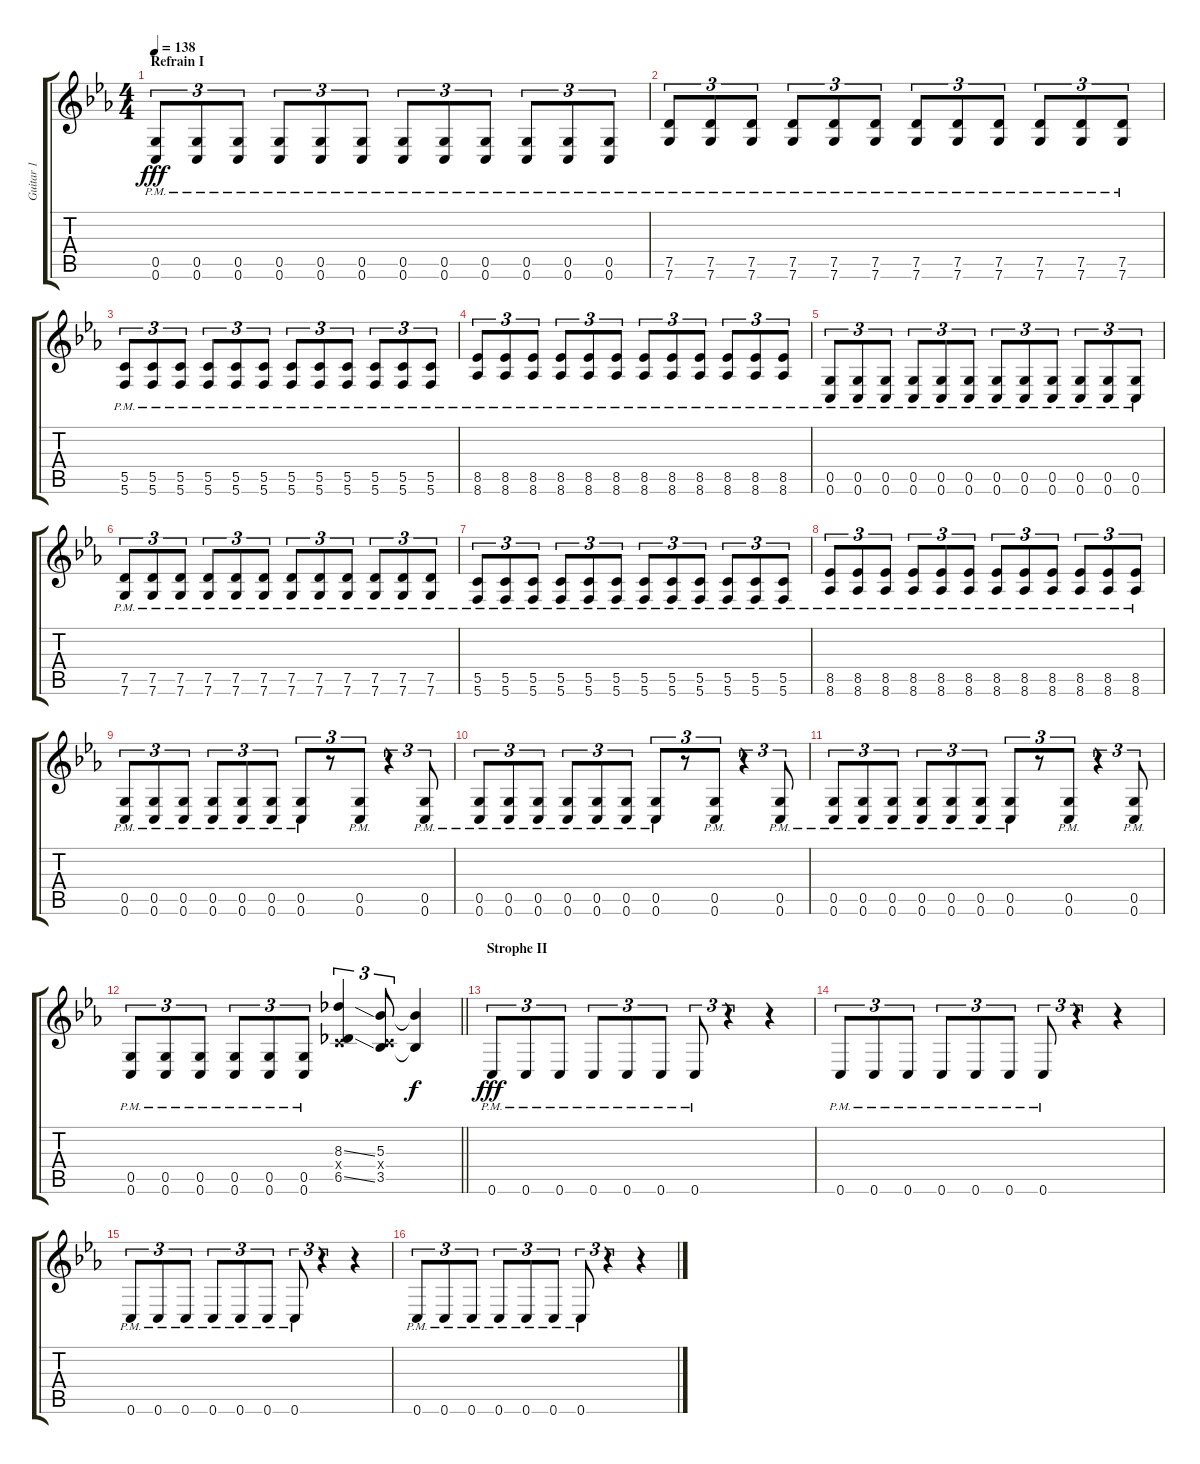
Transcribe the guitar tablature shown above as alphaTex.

\track ("Guitar 1" "Guitar 1") {instrument distortionguitar}
\staff {score tabs}
\tuning (D4 A3 F3 C3 G2 C2) {hide}
\ts (4 4)
\section ("" "Refrain I")
\tempo 138
\clef g2
\ks eb
(0.5{pm} 0.6{pm}).8{tu (3 2) dy fff} (0.5{pm} 0.6{pm}).8{tu (3 2)} (0.5{pm} 0.6{pm}).8{tu (3 2)} (0.5{pm} 0.6{pm}).8{tu (3 2)} (0.5{pm} 0.6{pm}).8{tu (3 2)} (0.5{pm} 0.6{pm}).8{tu (3 2)} (0.5{pm} 0.6{pm}).8{tu (3 2)} (0.5{pm} 0.6{pm}).8{tu (3 2)} (0.5{pm} 0.6{pm}).8{tu (3 2)} (0.5{pm} 0.6{pm}).8{tu (3 2)} (0.5{pm} 0.6{pm}).8{tu (3 2)} (0.5{pm} 0.6{pm}).8{tu (3 2)} |
(7.5{pm} 7.6{pm}).8{tu (3 2)} (7.5{pm} 7.6{pm}).8{tu (3 2)} (7.5{pm} 7.6{pm}).8{tu (3 2)} (7.5{pm} 7.6{pm}).8{tu (3 2)} (7.5{pm} 7.6{pm}).8{tu (3 2)} (7.5{pm} 7.6{pm}).8{tu (3 2)} (7.5{pm} 7.6{pm}).8{tu (3 2)} (7.5{pm} 7.6{pm}).8{tu (3 2)} (7.5{pm} 7.6{pm}).8{tu (3 2)} (7.5{pm} 7.6{pm}).8{tu (3 2)} (7.5{pm} 7.6{pm}).8{tu (3 2)} (7.5{pm} 7.6{pm}).8{tu (3 2)} |
(5.5{pm} 5.6{pm}).8{tu (3 2)} (5.5{pm} 5.6{pm}).8{tu (3 2)} (5.5{pm} 5.6{pm}).8{tu (3 2)} (5.5{pm} 5.6{pm}).8{tu (3 2)} (5.5{pm} 5.6{pm}).8{tu (3 2)} (5.5{pm} 5.6{pm}).8{tu (3 2)} (5.5{pm} 5.6{pm}).8{tu (3 2)} (5.5{pm} 5.6{pm}).8{tu (3 2)} (5.5{pm} 5.6{pm}).8{tu (3 2)} (5.5{pm} 5.6{pm}).8{tu (3 2)} (5.5{pm} 5.6{pm}).8{tu (3 2)} (5.5{pm} 5.6{pm}).8{tu (3 2)} |
(8.5{pm} 8.6{pm}).8{tu (3 2)} (8.5{pm} 8.6{pm}).8{tu (3 2)} (8.5{pm} 8.6{pm}).8{tu (3 2)} (8.5{pm} 8.6{pm}).8{tu (3 2)} (8.5{pm} 8.6{pm}).8{tu (3 2)} (8.5{pm} 8.6{pm}).8{tu (3 2)} (8.5{pm} 8.6{pm}).8{tu (3 2)} (8.5{pm} 8.6{pm}).8{tu (3 2)} (8.5{pm} 8.6{pm}).8{tu (3 2)} (8.5{pm} 8.6{pm}).8{tu (3 2)} (8.5{pm} 8.6{pm}).8{tu (3 2)} (8.5{pm} 8.6{pm}).8{tu (3 2)} |
(0.5{pm} 0.6{pm}).8{tu (3 2)} (0.5{pm} 0.6{pm}).8{tu (3 2)} (0.5{pm} 0.6{pm}).8{tu (3 2)} (0.5{pm} 0.6{pm}).8{tu (3 2)} (0.5{pm} 0.6{pm}).8{tu (3 2)} (0.5{pm} 0.6{pm}).8{tu (3 2)} (0.5{pm} 0.6{pm}).8{tu (3 2)} (0.5{pm} 0.6{pm}).8{tu (3 2)} (0.5{pm} 0.6{pm}).8{tu (3 2)} (0.5{pm} 0.6{pm}).8{tu (3 2)} (0.5{pm} 0.6{pm}).8{tu (3 2)} (0.5{pm} 0.6{pm}).8{tu (3 2)} |
(7.5{pm} 7.6{pm}).8{tu (3 2)} (7.5{pm} 7.6{pm}).8{tu (3 2)} (7.5{pm} 7.6{pm}).8{tu (3 2)} (7.5{pm} 7.6{pm}).8{tu (3 2)} (7.5{pm} 7.6{pm}).8{tu (3 2)} (7.5{pm} 7.6{pm}).8{tu (3 2)} (7.5{pm} 7.6{pm}).8{tu (3 2)} (7.5{pm} 7.6{pm}).8{tu (3 2)} (7.5{pm} 7.6{pm}).8{tu (3 2)} (7.5{pm} 7.6{pm}).8{tu (3 2)} (7.5{pm} 7.6{pm}).8{tu (3 2)} (7.5{pm} 7.6{pm}).8{tu (3 2)} |
(5.5{pm} 5.6{pm}).8{tu (3 2)} (5.5{pm} 5.6{pm}).8{tu (3 2)} (5.5{pm} 5.6{pm}).8{tu (3 2)} (5.5{pm} 5.6{pm}).8{tu (3 2)} (5.5{pm} 5.6{pm}).8{tu (3 2)} (5.5{pm} 5.6{pm}).8{tu (3 2)} (5.5{pm} 5.6{pm}).8{tu (3 2)} (5.5{pm} 5.6{pm}).8{tu (3 2)} (5.5{pm} 5.6{pm}).8{tu (3 2)} (5.5{pm} 5.6{pm}).8{tu (3 2)} (5.5{pm} 5.6{pm}).8{tu (3 2)} (5.5{pm} 5.6{pm}).8{tu (3 2)} |
(8.5{pm} 8.6{pm}).8{tu (3 2)} (8.5{pm} 8.6{pm}).8{tu (3 2)} (8.5{pm} 8.6{pm}).8{tu (3 2)} (8.5{pm} 8.6{pm}).8{tu (3 2)} (8.5{pm} 8.6{pm}).8{tu (3 2)} (8.5{pm} 8.6{pm}).8{tu (3 2)} (8.5{pm} 8.6{pm}).8{tu (3 2)} (8.5{pm} 8.6{pm}).8{tu (3 2)} (8.5{pm} 8.6{pm}).8{tu (3 2)} (8.5{pm} 8.6{pm}).8{tu (3 2)} (8.5{pm} 8.6{pm}).8{tu (3 2)} (8.5{pm} 8.6{pm}).8{tu (3 2)} |
(0.5{pm} 0.6{pm}).8{tu (3 2)} (0.5{pm} 0.6{pm}).8{tu (3 2)} (0.5{pm} 0.6{pm}).8{tu (3 2)} (0.5{pm} 0.6{pm}).8{tu (3 2)} (0.5{pm} 0.6{pm}).8{tu (3 2)} (0.5{pm} 0.6{pm}).8{tu (3 2)} (0.5{pm} 0.6{pm}).8{tu (3 2)} r.8{tu (3 2)} (0.5{pm} 0.6{pm}).8{tu (3 2)} r.4{tu (3 2)} (0.5{pm} 0.6{pm}).8{tu (3 2)} |
(0.5{pm} 0.6{pm}).8{tu (3 2)} (0.5{pm} 0.6{pm}).8{tu (3 2)} (0.5{pm} 0.6{pm}).8{tu (3 2)} (0.5{pm} 0.6{pm}).8{tu (3 2)} (0.5{pm} 0.6{pm}).8{tu (3 2)} (0.5{pm} 0.6{pm}).8{tu (3 2)} (0.5{pm} 0.6{pm}).8{tu (3 2)} r.8{tu (3 2)} (0.5{pm} 0.6{pm}).8{tu (3 2)} r.4{tu (3 2)} (0.5{pm} 0.6{pm}).8{tu (3 2)} |
(0.5{pm} 0.6{pm}).8{tu (3 2)} (0.5{pm} 0.6{pm}).8{tu (3 2)} (0.5{pm} 0.6{pm}).8{tu (3 2)} (0.5{pm} 0.6{pm}).8{tu (3 2)} (0.5{pm} 0.6{pm}).8{tu (3 2)} (0.5{pm} 0.6{pm}).8{tu (3 2)} (0.5{pm} 0.6{pm}).8{tu (3 2)} r.8{tu (3 2)} (0.5{pm} 0.6{pm}).8{tu (3 2)} r.4{tu (3 2)} (0.5{pm} 0.6{pm}).8{tu (3 2)} |
\barLineRight lightlight
(0.5{pm} 0.6{pm}).8{tu (3 2)} (0.5{pm} 0.6{pm}).8{tu (3 2)} (0.5{pm} 0.6{pm}).8{tu (3 2)} (0.5{pm} 0.6{pm}).8{tu (3 2)} (0.5{pm} 0.6{pm}).8{tu (3 2)} (0.5{pm} 0.6{pm}).8{tu (3 2)} (8.3{ss} 0.4{x} 6.5{ss}).4{tu (3 2)} (5.3 0.4{x} 3.5).8{tu (3 2)} (5.3{t} 3.5{t}).4{dy f} |
\section ("" "Strophe II")
0.6{pm}.8{tu (3 2) dy fff} 0.6{pm}.8{tu (3 2)} 0.6{pm}.8{tu (3 2)} 0.6{pm}.8{tu (3 2)} 0.6{pm}.8{tu (3 2)} 0.6{pm}.8{tu (3 2)} 0.6{pm}.8{tu (3 2)} r.4{tu (3 2)} r.4 |
0.6{pm}.8{tu (3 2)} 0.6{pm}.8{tu (3 2)} 0.6{pm}.8{tu (3 2)} 0.6{pm}.8{tu (3 2)} 0.6{pm}.8{tu (3 2)} 0.6{pm}.8{tu (3 2)} 0.6{pm}.8{tu (3 2)} r.4{tu (3 2)} r.4 |
0.6{pm}.8{tu (3 2)} 0.6{pm}.8{tu (3 2)} 0.6{pm}.8{tu (3 2)} 0.6{pm}.8{tu (3 2)} 0.6{pm}.8{tu (3 2)} 0.6{pm}.8{tu (3 2)} 0.6{pm}.8{tu (3 2)} r.4{tu (3 2)} r.4 |
0.6{pm}.8{tu (3 2)} 0.6{pm}.8{tu (3 2)} 0.6{pm}.8{tu (3 2)} 0.6{pm}.8{tu (3 2)} 0.6{pm}.8{tu (3 2)} 0.6{pm}.8{tu (3 2)} 0.6{pm}.8{tu (3 2)} r.4{tu (3 2)} r.4
